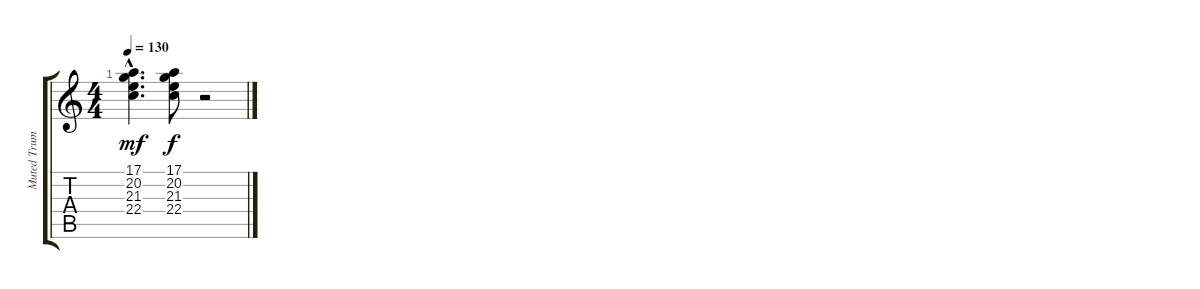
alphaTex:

\track ("Muted Trumpet" "Muted Trum") {instrument mutedtrumpet}
\staff {score tabs}
\tuning (E4 B3 G3 D3 A2 E2) {hide}
\ts (4 4)
\tempo 130
\clef g2
\ks c
(17.1{hac} 20.2{hac} 21.3{hac} 22.4{hac}).4{d dy mf} (17.1 20.2 21.3 22.4).8{dy f} r.2
